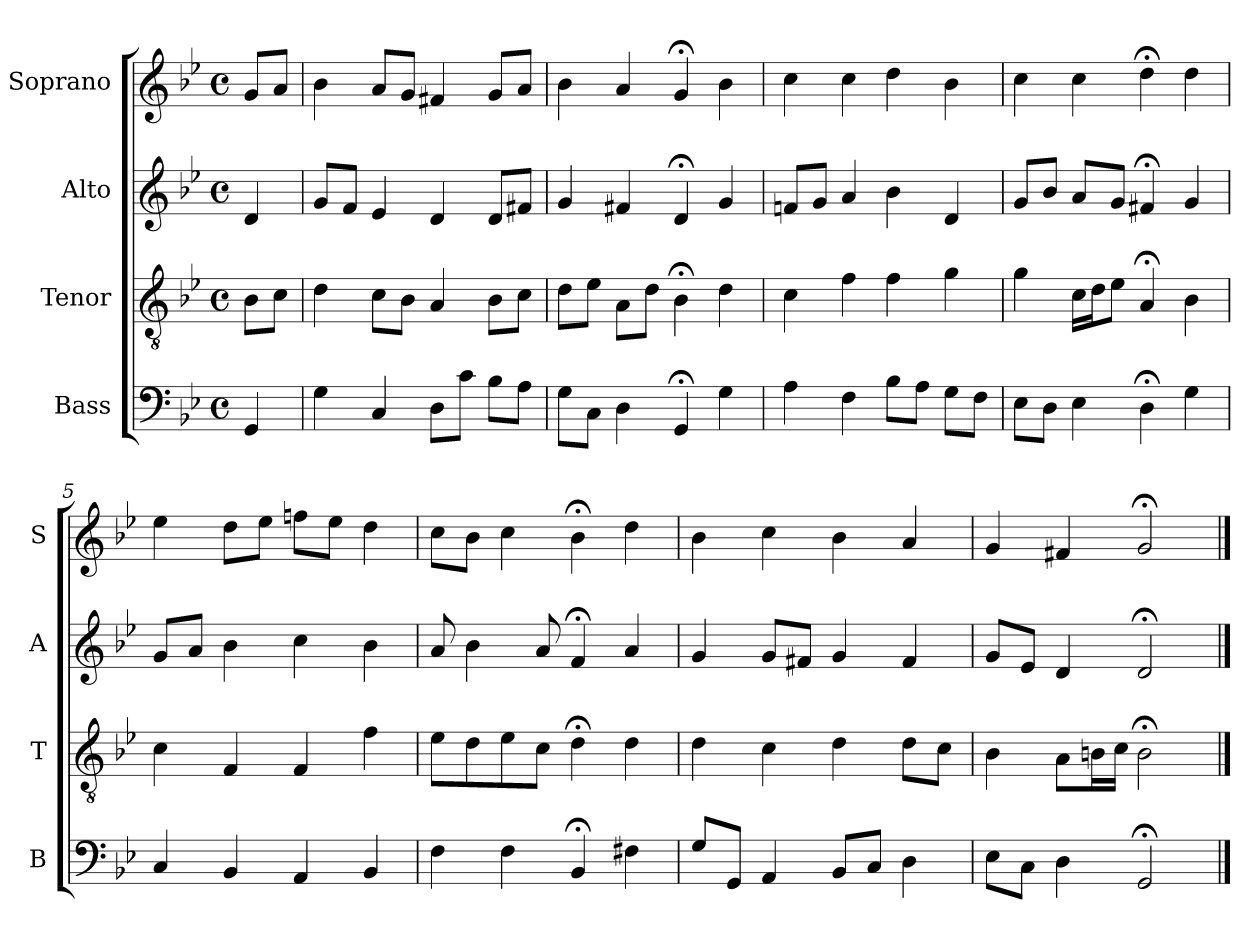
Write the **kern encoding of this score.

**kern	**kern	**kern	**kern
*part4	*part3	*part2	*part1
*staff4	*staff3	*staff2	*staff1
*I"Bass	*I"Tenor	*I"Alto	*I"Soprano
*I'B	*I'T	*I'A	*I'S
*clefF4	*clefGv2	*clefG2	*clefG2
*k[b-e-]	*k[b-e-]	*k[b-e-]	*k[b-e-]
*g:	*g:	*g:	*g:
*M4/4	*M4/4	*M4/4	*M4/4
*met(c)	*met(c)	*met(c)	*met(c)
*MM100	*MM100	*MM100	*MM100
=	=	=	=
4GG	8B-L	4d	8gL
.	8cJ	.	8aJ
=1	=1	=1	=1
4G	4d	8gL	4b-
.	.	8fJ	.
4Ci	8ciL	4e-i	8aiL
.	8B-J	.	8gJ
8DL	4A	4d	4f#X
8cJ	.	.	.
8B-L	8B-L	8dL	8gL
8AiJ	8ciJ	8f#XiJ	8aiJ
=2	=2	=2	=2
8GL	8dL	4g	4b-
8CJ	8e-J	.	.
4D	8AL	4f#X	4a
.	8dJ	.	.
4GG;<	4B-;<	4d;<	4g;<
4G	4d	4g	4b-
=3	=3	=3	=3
4A	4c	8fnL	4cc
.	.	8gJ	.
4F	4f	4a	4cc
8B-L	4f	4b-	4dd
8AJ	.	.	.
8GL	4g	4d	4b-
8FJ	.	.	.
=4	=4	=4	=4
8E-L	4g	8gL	4cc
8DJ	.	8b-J	.
4E-	16cLL	8aL	4cc
.	16dJ	.	.
.	8e-J	8gJ	.
4D;<	4A;<	4f#X;<	4dd;<
4G	4B-	4g	4dd
=5	=5	=5	=5
4C	4c	8gL	4ee-
.	.	8aJ	.
4BB-	4F	4b-	8ddL
.	.	.	8ee-J
4AA	4F	4cc	8ffnL
.	.	.	8ee-J
4BB-	4f	4b-	4dd
=6	=6	=6	=6
4F	8e-L	8a	8ccL
.	8d	4b-	8b-J
4F	8e-	.	4cc
.	8cJ	8a	.
4BB-;<	4d;<	4f;<	4b-;<
4F#X	4d	4a	4dd
=7	=7	=7	=7
8GL	4d	4g	4b-
8GGJ	.	.	.
4AA	4c	8gL	4cc
.	.	8f#XJ	.
8BB-L	4d	4g	4b-
8CJ	.	.	.
4D	8dL	4f#	4a
.	8cJ	.	.
=8	=8	=8	=8
8E-L	4B-	8gL	4g
8CJ	.	8e-J	.
4D	8AL	4d	4f#X
.	16BnL	.	.
.	16cJJ	.	.
2GG;<	2B;<	2d;<	2g;<
==	==	==	==
*-	*-	*-	*-
